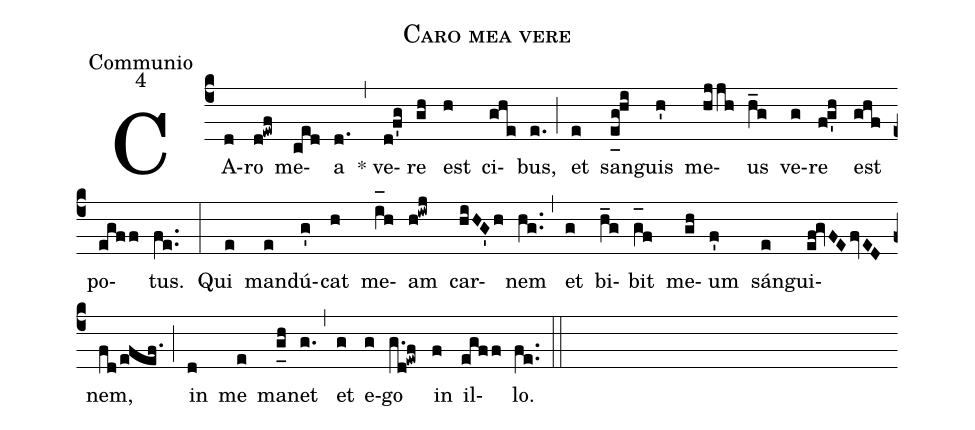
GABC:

name:Caro mea vere;
office-part:Communio;
mode:4;
%%
(c4) CA(d)ro(d!ewf) me(ced)a(d.) (,) * ve(d!f'g)re(gh) est(h) ci(ghe)bus,(e.) (;) et(e) san(e_[uh:l]g!hi)guis(h') me(hjjh)us(h_g) ve(g)re(fg'h) est(ghf) po(egff)tus.(fe..) (:) Qui(e) man(e)dú(g')cat(h) me(i_[oh:h]h)am(h!iwj) car(hiHG'h)nem(hg..) (,) et(g) bi(h_g)bit(g_[oh:h]f) me(gh)um(f') sán(e)gui(ef!gvFEfvED)nem,(fd/efef.) (;) in(d) me(e) ma(g_[uh:l]h)net(g.) (,) et(g) e(g)go(g.d!ewf) in(f) il(egff)lo.(fe..) (::)
